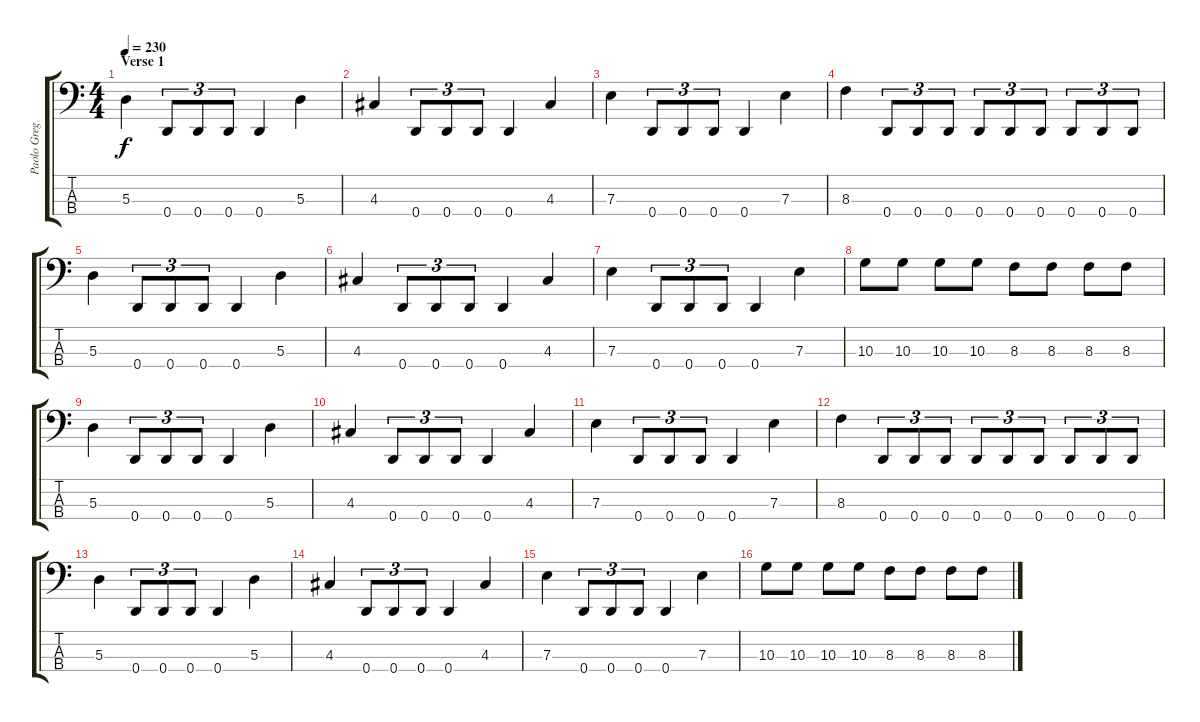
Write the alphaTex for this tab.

\track ("Paolo Gregoletto" "Paolo Greg") {instrument electricbasspick}
\staff {score tabs}
\tuning (G2 D2 A1 D1) {hide}
\ts (4 4)
\section ("" "Verse 1")
\tempo 230
\clef f4
\ks c
5.3.4{dy f} 0.4.8{tu (3 2)} 0.4.8{tu (3 2)} 0.4.8{tu (3 2)} 0.4.4 5.3.4 |
4.3.4 0.4.8{tu (3 2)} 0.4.8{tu (3 2)} 0.4.8{tu (3 2)} 0.4.4 4.3.4 |
7.3.4 0.4.8{tu (3 2)} 0.4.8{tu (3 2)} 0.4.8{tu (3 2)} 0.4.4 7.3.4 |
8.3.4 0.4.8{tu (3 2)} 0.4.8{tu (3 2)} 0.4.8{tu (3 2)} 0.4.8{tu (3 2)} 0.4.8{tu (3 2)} 0.4.8{tu (3 2)} 0.4.8{tu (3 2)} 0.4.8{tu (3 2)} 0.4.8{tu (3 2)} |
5.3.4 0.4.8{tu (3 2)} 0.4.8{tu (3 2)} 0.4.8{tu (3 2)} 0.4.4 5.3.4 |
4.3.4 0.4.8{tu (3 2)} 0.4.8{tu (3 2)} 0.4.8{tu (3 2)} 0.4.4 4.3.4 |
7.3.4 0.4.8{tu (3 2)} 0.4.8{tu (3 2)} 0.4.8{tu (3 2)} 0.4.4 7.3.4 |
10.3.8 10.3.8 10.3.8 10.3.8 8.3.8 8.3.8 8.3.8 8.3.8 |
5.3.4 0.4.8{tu (3 2)} 0.4.8{tu (3 2)} 0.4.8{tu (3 2)} 0.4.4 5.3.4 |
4.3.4 0.4.8{tu (3 2)} 0.4.8{tu (3 2)} 0.4.8{tu (3 2)} 0.4.4 4.3.4 |
7.3.4 0.4.8{tu (3 2)} 0.4.8{tu (3 2)} 0.4.8{tu (3 2)} 0.4.4 7.3.4 |
8.3.4 0.4.8{tu (3 2)} 0.4.8{tu (3 2)} 0.4.8{tu (3 2)} 0.4.8{tu (3 2)} 0.4.8{tu (3 2)} 0.4.8{tu (3 2)} 0.4.8{tu (3 2)} 0.4.8{tu (3 2)} 0.4.8{tu (3 2)} |
5.3.4 0.4.8{tu (3 2)} 0.4.8{tu (3 2)} 0.4.8{tu (3 2)} 0.4.4 5.3.4 |
4.3.4 0.4.8{tu (3 2)} 0.4.8{tu (3 2)} 0.4.8{tu (3 2)} 0.4.4 4.3.4 |
7.3.4 0.4.8{tu (3 2)} 0.4.8{tu (3 2)} 0.4.8{tu (3 2)} 0.4.4 7.3.4 |
10.3.8 10.3.8 10.3.8 10.3.8 8.3.8 8.3.8 8.3.8 8.3.8
